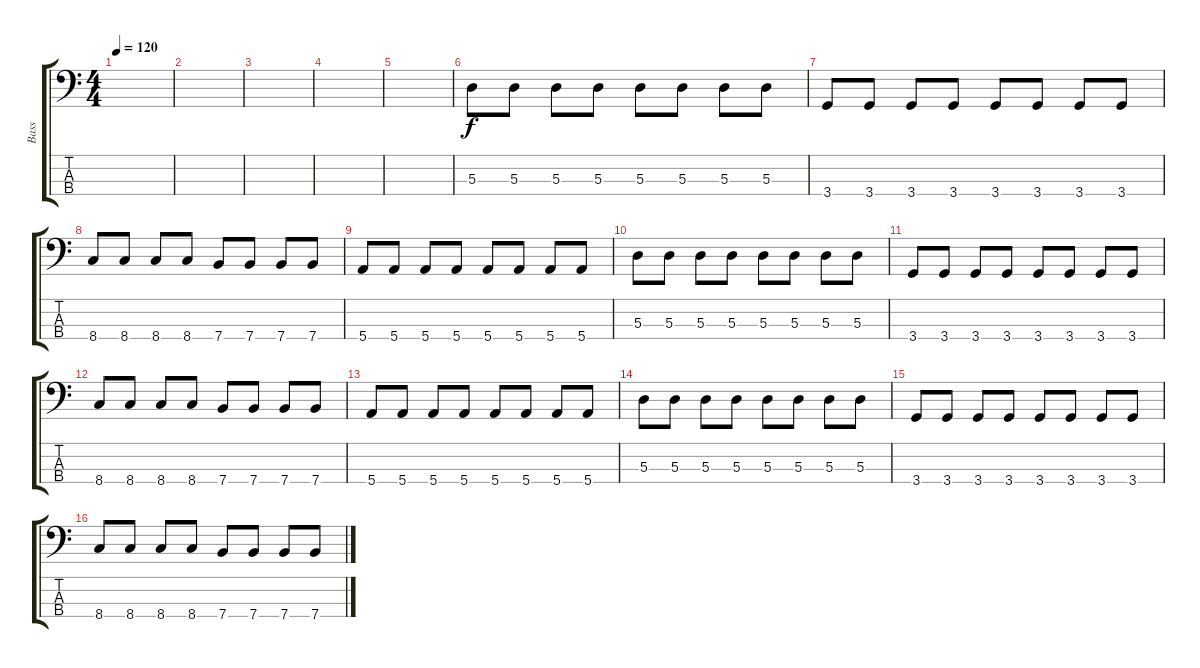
\track ("Bass" "Bass") {instrument electricbassfinger}
\staff {score tabs}
\tuning (G2 D2 A1 E1) {hide}
\ts (4 4)
\tempo 120
\clef f4
\ks c
|
|
|
|
|
5.3.8 5.3.8 5.3.8 5.3.8 5.3.8 5.3.8 5.3.8 5.3.8 |
3.4.8 3.4.8 3.4.8 3.4.8 3.4.8 3.4.8 3.4.8 3.4.8 |
8.4.8 8.4.8 8.4.8 8.4.8 7.4.8 7.4.8 7.4.8 7.4.8 |
5.4.8 5.4.8 5.4.8 5.4.8 5.4.8 5.4.8 5.4.8 5.4.8 |
5.3.8 5.3.8 5.3.8 5.3.8 5.3.8 5.3.8 5.3.8 5.3.8 |
3.4.8 3.4.8 3.4.8 3.4.8 3.4.8 3.4.8 3.4.8 3.4.8 |
8.4.8 8.4.8 8.4.8 8.4.8 7.4.8 7.4.8 7.4.8 7.4.8 |
5.4.8 5.4.8 5.4.8 5.4.8 5.4.8 5.4.8 5.4.8 5.4.8 |
5.3.8 5.3.8 5.3.8 5.3.8 5.3.8 5.3.8 5.3.8 5.3.8 |
3.4.8 3.4.8 3.4.8 3.4.8 3.4.8 3.4.8 3.4.8 3.4.8 |
8.4.8 8.4.8 8.4.8 8.4.8 7.4.8 7.4.8 7.4.8 7.4.8
